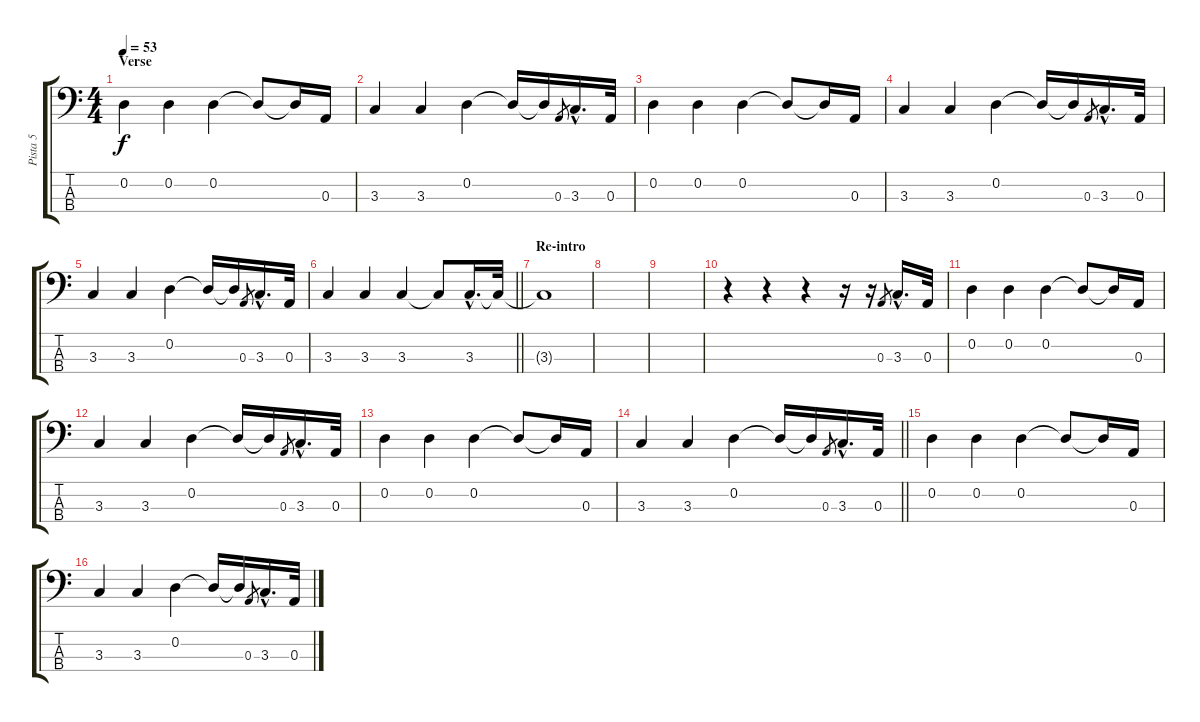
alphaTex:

\track ("Pista 5" "Pista 5") {instrument electricbassfinger}
\staff {score tabs}
\tuning (G2 D2 A1 E1) {hide}
\ts (4 4)
\section ("" "Verse")
\tempo 53
\clef f4
\ks c
0.2.4{dy f} 0.2.4 0.2.4 0.2{t}.8 0.2{t}.16 0.3.16 |
3.3.4 3.3.4 0.2.4 0.2{t}.16 0.2{t}.16 0.3.8{gr} 3.3{hac}.16{d} 0.3.32 |
0.2.4 0.2.4 0.2.4 0.2{t}.8 0.2{t}.16 0.3.16 |
3.3.4 3.3.4 0.2.4 0.2{t}.16 0.2{t}.16 0.3.8{gr} 3.3{hac}.16{d} 0.3.32 |
3.3.4 3.3.4 0.2.4 0.2{t}.16 0.2{t}.16 0.3.8{gr} 3.3{hac}.16{d} 0.3.32 |
\barLineRight lightlight
3.3.4 3.3.4 3.3.4 3.3{t}.8 3.3{hac}.16{d} 3.3{t}.32 |
\section ("" "Re-intro")
3.3{t}.1 |
|
|
r.4 r.4 r.4 r.16 r.16 0.3.8{gr} 3.3{hac}.16{d} 0.3.32 |
0.2.4 0.2.4 0.2.4 0.2{t}.8 0.2{t}.16 0.3.16 |
3.3.4 3.3.4 0.2.4 0.2{t}.16 0.2{t}.16 0.3.8{gr} 3.3{hac}.16{d} 0.3.32 |
0.2.4 0.2.4 0.2.4 0.2{t}.8 0.2{t}.16 0.3.16 |
\barLineRight lightlight
3.3.4 3.3.4 0.2.4 0.2{t}.16 0.2{t}.16 0.3.8{gr} 3.3{hac}.16{d} 0.3.32 |
0.2.4 0.2.4 0.2.4 0.2{t}.8 0.2{t}.16 0.3.16 |
3.3.4 3.3.4 0.2.4 0.2{t}.16 0.2{t}.16 0.3.8{gr} 3.3{hac}.16{d} 0.3.32
